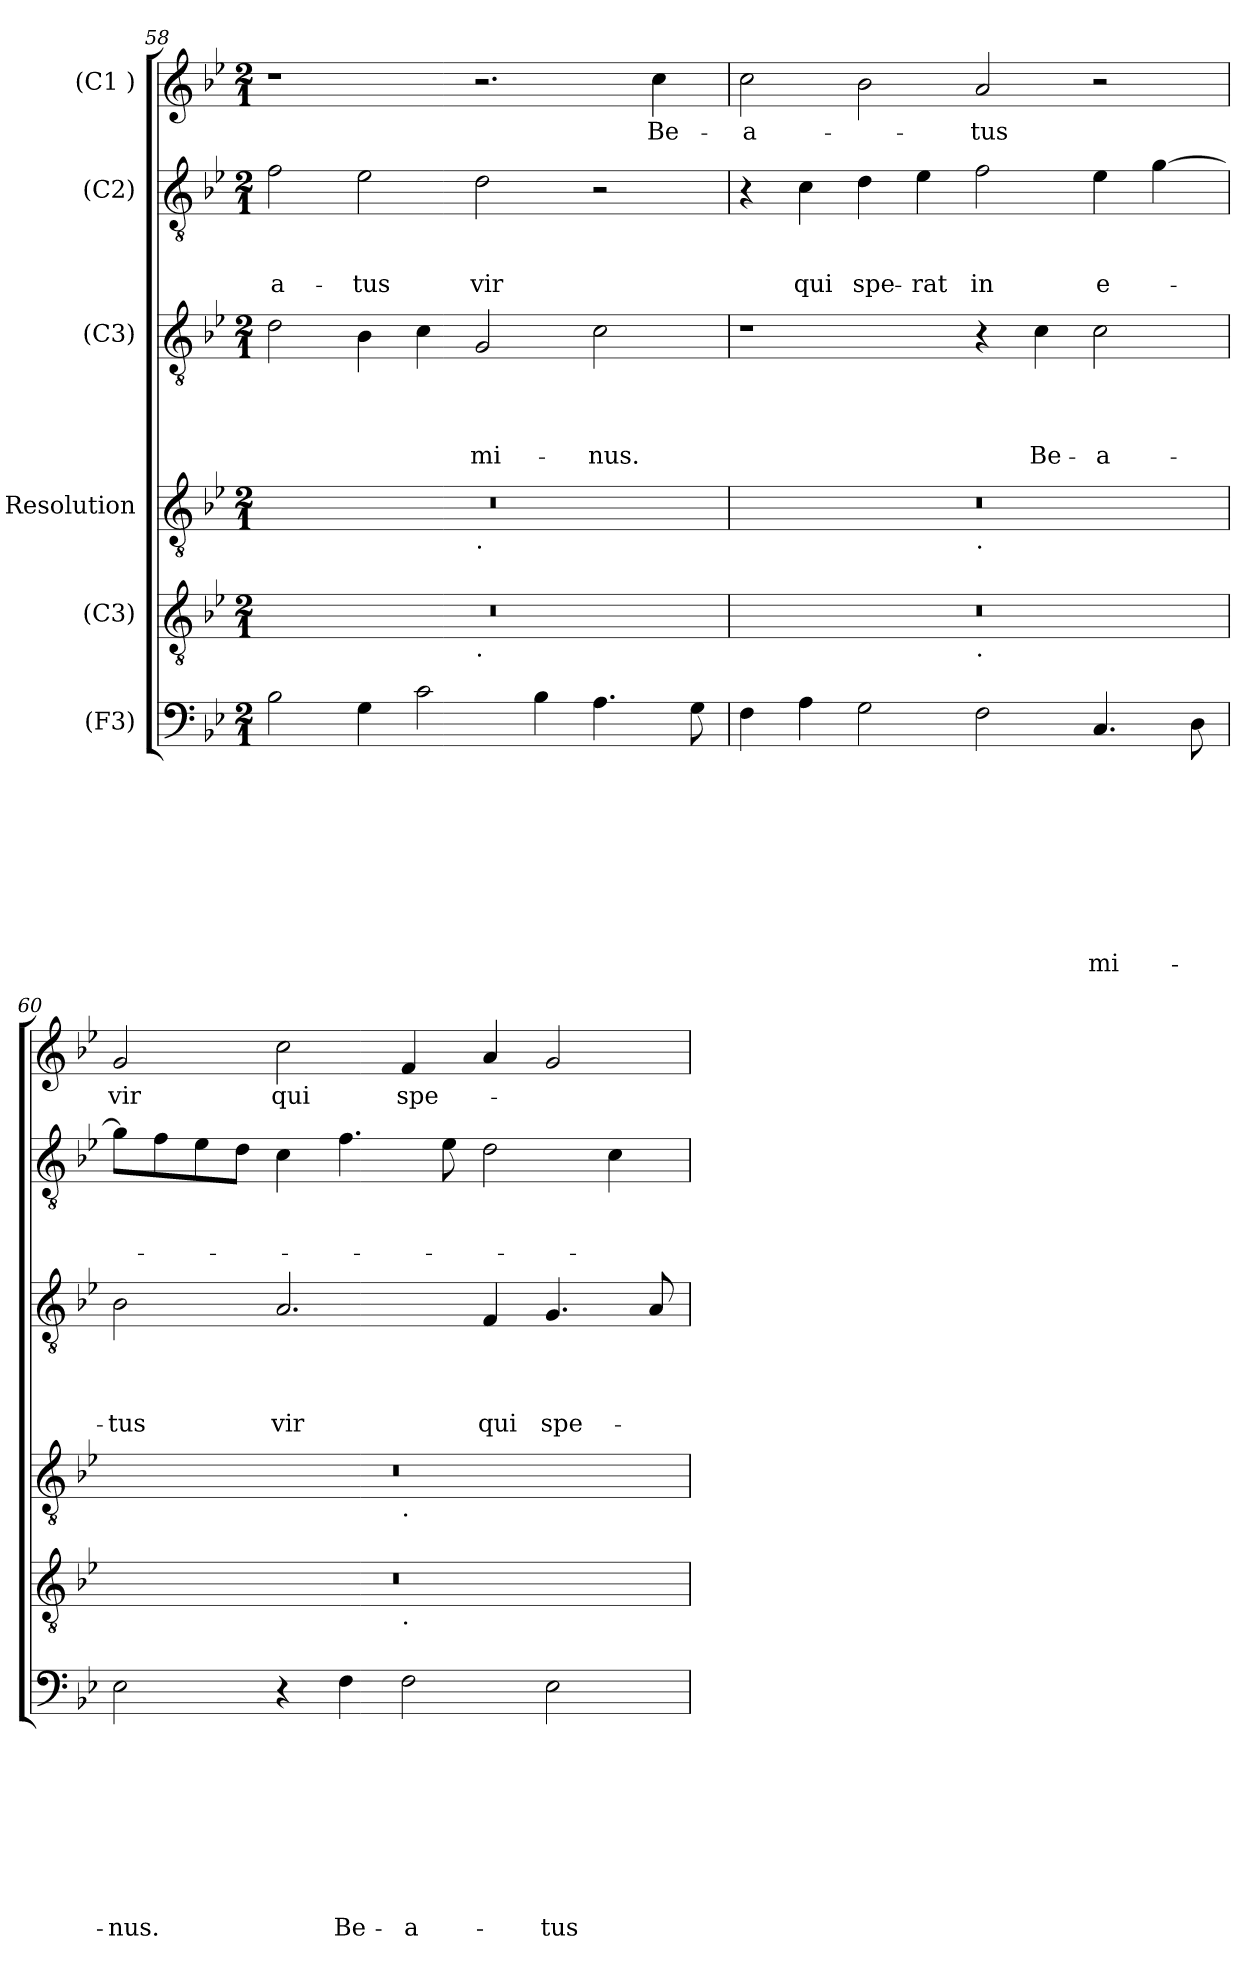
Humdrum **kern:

**kern	**text	**text	**text	**text	**text	**text	**text	**text	**text	**kern	**kern	**kern	**text	**text	**text	**text	**kern	**text	**text	**text	**kern	**text
*part6	*part6	*part6	*part6	*part6	*part6	*part6	*part6	*part6	*part6	*part5	*part4	*part3	*part3	*part3	*part3	*part3	*part2	*part2	*part2	*part2	*part1	*part1
*staff6	*staff6	*staff6	*staff6	*staff6	*staff6	*staff6	*staff6	*staff6	*staff6	*staff5	*staff4	*staff3	*staff3	*staff3	*staff3	*staff3	*staff2	*staff2	*staff2	*staff2	*staff1	*staff1
*I"(F3)	*	*	*	*	*	*	*	*	*	*I"(C3)	*I"Resolution	*I"(C3)	*	*	*	*	*I"(C2)	*	*	*	*I"(C1 )	*
*clefF4	*	*	*	*	*	*	*	*	*	*clefGv2	*clefGv2	*clefGv2	*	*	*	*	*clefGv2	*	*	*	*clefG2	*
*k[b-e-]	*	*	*	*	*	*	*	*	*	*k[b-e-]	*k[b-e-]	*k[b-e-]	*	*	*	*	*k[b-e-]	*	*	*	*k[b-e-]	*
*B-:	*	*	*	*	*	*	*	*	*	*B-:	*B-:	*B-:	*	*	*	*	*B-:	*	*	*	*B-:	*
*M2/1	*	*	*	*	*	*	*	*	*	*M2/1	*M2/1	*M2/1	*	*	*	*	*M2/1	*	*	*	*M2/1	*
=58	=58	=58	=58	=58	=58	=58	=58	=58	=58	=58	=58	=58	=58	=58	=58	=58	=58	=58	=58	=58	=58	=58
!	!	!	!	!	!	!	!	!	!	!	!	!	!	!	!	!	!	!	!	!LO:LY:b	!	!
*	*	*	*	*	*	*	*	*	*	*^	*^	*	*	*	*	*	*	*	*	*	*	*
2B-\	.	.	.	.	.	.	.	.	.	0r	1ryy	0r	1ryy	2d\	.	.	.	.	2f\	.	.	-a-	1r	.
!	!	!	!	!	!	!	!	!	!	!	!	!	!	!	!	!	!	!	!	!	!	!LO:LY:b	!	!
4G\	.	.	.	.	.	.	.	.	.	.	.	.	.	4B-\	.	.	.	.	2e-\	.	.	-tus	.	.
2c\	.	.	.	.	.	.	.	.	.	.	.	.	.	4c\	.	.	.	.	.	.	.	.	.	.
!	!	!	!	!	!	!	!	!	!	!	!	!	!LO:TX:b:t=.	!	!	!	!	!	!	!	!	!	!	!
!	!	!	!	!	!	!	!	!	!	!	!LO:TX:b:t=.	!	!	!	!	!	!	!	!	!	!	!	!	!
!	!	!	!	!	!	!	!	!	!	!	!	!	!	!	!	!	!	!LO:LY:b	!	!	!	!LO:LY:b	!	!
.	.	.	.	.	.	.	.	.	.	.	1ryy	.	1ryy	2G/	.	.	.	-mi-	2d\	.	.	vir	2.r	.
4B-\	.	.	.	.	.	.	.	.	.	.	.	.	.	.	.	.	.	.	.	.	.	.	.	.
!	!	!	!	!	!	!	!	!	!	!	!	!	!	!	!	!	!	!LO:LY:b	!	!	!	!	!	!
4.A\	.	.	.	.	.	.	.	.	.	.	.	.	.	2c\	.	.	.	-nus.	2r	.	.	.	.	.
!	!	!	!	!	!	!	!	!	!	!	!	!	!	!	!	!	!	!	!	!	!	!	!	!LO:LY:b
.	.	.	.	.	.	.	.	.	.	.	.	.	.	.	.	.	.	.	.	.	.	.	4cc\	Be-
8G\	.	.	.	.	.	.	.	.	.	.	.	.	.	.	.	.	.	.	.	.	.	.	.	.
=59	=59	=59	=59	=59	=59	=59	=59	=59	=59	=59	=59	=59	=59	=59	=59	=59	=59	=59	=59	=59	=59	=59	=59	=59
!	!	!	!	!	!	!	!	!	!	!	!	!	!	!	!	!	!	!	!	!	!	!	!	!LO:LY:b
4F\	.	.	.	.	.	.	.	.	.	0r	1ryy	0r	1ryy	1r	.	.	.	.	4r	.	.	.	2cc\	-a-
!	!	!	!	!	!	!	!	!	!	!	!	!	!	!	!	!	!	!	!	!	!	!LO:LY:b	!	!
4A\	.	.	.	.	.	.	.	.	.	.	.	.	.	.	.	.	.	.	4c\	.	.	qui	.	.
!	!	!	!	!	!	!	!	!	!	!	!	!	!	!	!	!	!	!	!	!	!	!LO:LY:b	!	!
2G\	.	.	.	.	.	.	.	.	.	.	.	.	.	.	.	.	.	.	4d\	.	.	spe-	2b-\	.
!	!	!	!	!	!	!	!	!	!	!	!	!	!	!	!	!	!	!	!	!	!	!LO:LY:b:rj	!	!
.	.	.	.	.	.	.	.	.	.	.	.	.	.	.	.	.	.	.	4e-\	.	.	-rat	.	.
!	!	!	!	!	!	!	!	!	!	!	!	!	!LO:TX:b:t=.	!	!	!	!	!	!	!	!	!	!	!
!	!	!	!	!	!	!	!	!	!	!	!LO:TX:b:t=.	!	!	!	!	!	!	!	!	!	!	!	!	!
!	!	!	!	!	!	!	!	!	!	!	!	!	!	!	!	!	!	!	!	!	!	!LO:LY:b	!	!LO:LY:b
2F\	.	.	.	.	.	.	.	.	.	.	1ryy	.	1ryy	4r	.	.	.	.	2f\	.	.	in	2a/	-tus
!	!	!	!	!	!	!	!	!	!	!	!	!	!	!	!	!	!	!LO:LY:b	!	!	!	!	!	!
.	.	.	.	.	.	.	.	.	.	.	.	.	.	4c\	.	.	.	Be-	.	.	.	.	.	.
!	!	!	!	!	!	!	!	!	!LO:LY:b	!	!	!	!	!	!	!	!	!LO:LY:b	!	!	!	!LO:LY:b	!	!
4.C/	.	.	.	.	.	.	.	.	-mi-	.	.	.	.	2c\	.	.	.	-a-	4e-\	.	.	e-	2r	.
.	.	.	.	.	.	.	.	.	.	.	.	.	.	.	.	.	.	.	[>4g\	.	.	.	.	.
8D\	.	.	.	.	.	.	.	.	.	.	.	.	.	.	.	.	.	.	.	.	.	.	.	.
=60	=60	=60	=60	=60	=60	=60	=60	=60	=60	=60	=60	=60	=60	=60	=60	=60	=60	=60	=60	=60	=60	=60	=60	=60
!	!	!	!	!	!	!	!	!	!LO:LY:b	!	!	!	!	!	!	!	!	!LO:LY:b	!	!	!	!	!	!LO:LY:b
2E-\	.	.	.	.	.	.	.	.	-nus.	0r	1ryy	0r	1ryy	2B-\	.	.	.	-tus	8g\L]	.	.	.	2g/	vir
.	.	.	.	.	.	.	.	.	.	.	.	.	.	.	.	.	.	.	8f\	.	.	.	.	.
.	.	.	.	.	.	.	.	.	.	.	.	.	.	.	.	.	.	.	8e-\	.	.	.	.	.
.	.	.	.	.	.	.	.	.	.	.	.	.	.	.	.	.	.	.	8d\J	.	.	.	.	.
!	!	!	!	!	!	!	!	!	!	!	!	!	!	!	!	!	!	!LO:LY:b	!	!	!	!	!	!LO:LY:b
4r	.	.	.	.	.	.	.	.	.	.	.	.	.	2.A/	.	.	.	vir	4c\	.	.	.	2cc\	qui
!	!	!	!	!	!	!	!	!	!LO:LY:b	!	!	!	!	!	!	!	!	!	!	!	!	!	!	!
4F\	.	.	.	.	.	.	.	.	Be-	.	.	.	.	.	.	.	.	.	4.f\	.	.	.	.	.
!	!	!	!	!	!	!	!	!	!	!	!	!	!LO:TX:b:t=.	!	!	!	!	!	!	!	!	!	!	!
!	!	!	!	!	!	!	!	!	!	!	!LO:TX:b:t=.	!	!	!	!	!	!	!	!	!	!	!	!	!
!	!	!	!	!	!	!	!	!	!LO:LY:b	!	!	!	!	!	!	!	!	!	!	!	!	!	!	!LO:LY:b
2F\	.	.	.	.	.	.	.	.	-a-	.	1ryy	.	1ryy	.	.	.	.	.	.	.	.	.	4f/	spe-
.	.	.	.	.	.	.	.	.	.	.	.	.	.	.	.	.	.	.	8e-\	.	.	.	.	.
!	!	!	!	!	!	!	!	!	!	!	!	!	!	!	!	!	!	!LO:LY:b	!	!	!	!	!	!
.	.	.	.	.	.	.	.	.	.	.	.	.	.	4F/	.	.	.	qui	2d\	.	.	.	4a/	.
!	!	!	!	!	!	!	!	!	!LO:LY:b	!	!	!	!	!	!	!	!	!LO:LY:b	!	!	!	!	!	!
2E-\	.	.	.	.	.	.	.	.	-tus	.	.	.	.	4.G/	.	.	.	spe-	.	.	.	.	2g/	.
.	.	.	.	.	.	.	.	.	.	.	.	.	.	.	.	.	.	.	4c\	.	.	.	.	.
.	.	.	.	.	.	.	.	.	.	.	.	.	.	8A/	.	.	.	.	.	.	.	.	.	.
*	*	*	*	*	*	*	*	*	*	*v	*v	*	*	*	*	*	*	*	*	*	*	*	*	*
*	*	*	*	*	*	*	*	*	*	*	*v	*v	*	*	*	*	*	*	*	*	*	*	*
=	=	=	=	=	=	=	=	=	=	=	=	=	=	=	=	=	=	=	=	=	=	=
*-	*-	*-	*-	*-	*-	*-	*-	*-	*-	*-	*-	*-	*-	*-	*-	*-	*-	*-	*-	*-	*-	*-
